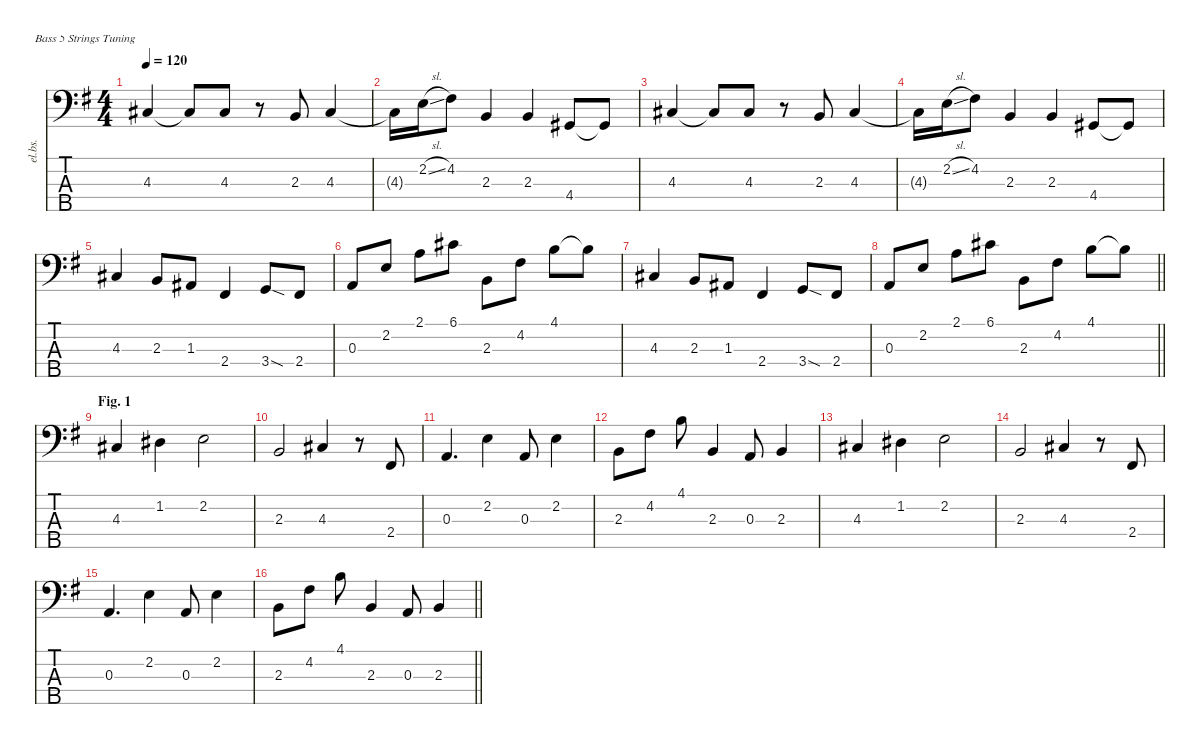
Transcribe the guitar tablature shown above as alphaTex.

\defaultSystemsLayout 4
\hideDynamics
\bracketExtendMode nobrackets
\track ("Bass (Geeze Butler)" "el.bs.") {instrument electricbassfinger}
\staff {score tabs}
\tuning (G2 D2 A1 E1 B0)
\ts (4 4)
\tempo 120
\clef f4
\ks g
4.3{acc #}.4{dy f} 4.3{t acc #}.8 4.3{acc #}.8 r.8 2.3{acc forcenatural}.8 4.3{acc #}.4 |
4.3{t acc #}.16 2.2{sl acc forcenatural}.16 4.2{acc #}.8 2.3{acc forcenatural}.4 2.3{acc forcenatural}.4 4.4{acc #}.8 4.4{t acc #}.8 |
4.3{acc #}.4 4.3{t acc #}.8 4.3{acc #}.8 r.8 2.3{acc forcenatural}.8 4.3{acc #}.4 |
4.3{t acc #}.16 2.2{sl acc forcenatural}.16 4.2{acc #}.8 2.3{acc forcenatural}.4 2.3{acc forcenatural}.4 4.4{acc #}.8 4.4{t acc #}.8 |
4.3{acc #}.4 2.3{acc forcenatural}.8 1.3{acc #}.8 2.4{acc #}.4 3.4{sod acc forcenatural}.8 2.4{acc #}.8 |
0.3{acc forcenatural}.8 2.2{acc forcenatural}.8 2.1{acc forcenatural}.8 6.1{acc #}.8 2.3{acc forcenatural}.8 4.2{acc #}.8 4.1{acc forcenatural}.8 4.1{t acc forcenatural}.8 |
4.3{acc #}.4 2.3{acc forcenatural}.8 1.3{acc #}.8 2.4{acc #}.4 3.4{sod acc forcenatural}.8 2.4{acc #}.8 |
\barLineRight lightlight
0.3{acc forcenatural}.8 2.2{acc forcenatural}.8 2.1{acc forcenatural}.8 6.1{acc #}.8 2.3{acc forcenatural}.8 4.2{acc #}.8 4.1{acc forcenatural}.8 4.1{t acc forcenatural}.8 |
\section ("" "Fig. 1")
4.3{acc #}.4 1.2{acc #}.4 2.2{acc forcenatural}.2 |
2.3{acc forcenatural}.2 4.3{acc #}.4 r.8 2.4{acc #}.8 |
0.3{acc forcenatural}.4{d} 2.2{acc forcenatural}.4 0.3{acc forcenatural}.8 2.2{acc forcenatural}.4 |
2.3{acc forcenatural}.8 4.2{acc #}.8 4.1{acc forcenatural}.8 2.3{acc forcenatural}.4 0.3{acc forcenatural}.8 2.3{acc forcenatural}.4 |
4.3{acc #}.4 1.2{acc #}.4 2.2{acc forcenatural}.2 |
2.3{acc forcenatural}.2 4.3{acc #}.4 r.8 2.4{acc #}.8 |
0.3{acc forcenatural}.4{d} 2.2{acc forcenatural}.4 0.3{acc forcenatural}.8 2.2{acc forcenatural}.4 |
\barLineRight lightlight
2.3{acc forcenatural}.8 4.2{acc #}.8 4.1{acc forcenatural}.8 2.3{acc forcenatural}.4 0.3{acc forcenatural}.8 2.3{acc forcenatural}.4
